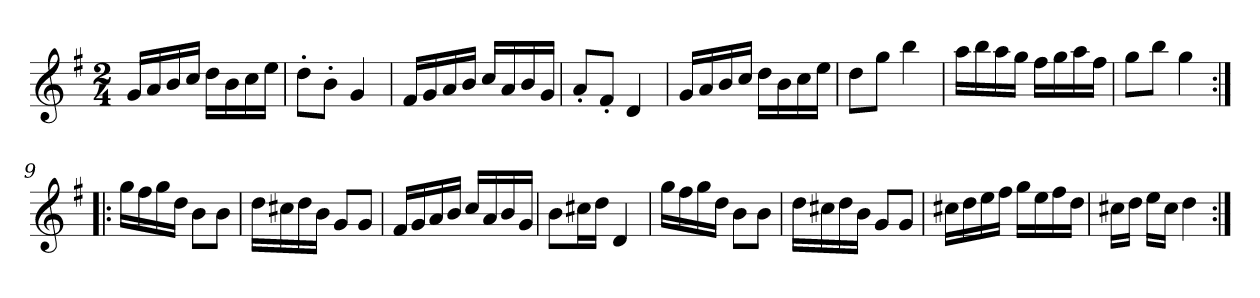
**kern
*part1
*staff1
*clefG2
*k[f#]
*G:
*M2/4
*MM120
=1
16g/LL
16a/
16b/
16cc/JJ
16dd\LL
16b\
16cc\
16ee\JJ
=2
8dd'\L
8b'\J
4g/
=3
16f#/LL
16g/
16a/
16b/JJ
16cc/LL
16a/
16b/
16g/JJ
=4
8a'/L
8f#'/J
4d/
=5
16g/LL
16a/
16b/
16cc/JJ
16dd\LL
16b\
16cc\
16ee\JJ
=6
8dd\L
8gg\J
4bb\
=7
16aa\LL
16bb\
16aa\
16gg\JJ
16ff#\LL
16gg\
16aa\
16ff#\JJ
=8
8gg\L
8bb\J
4gg\
!!LO:LB:g=z
=9:|!|:
16gg\LL
16ff#\
16gg\
16dd\JJ
8b\L
8b\J
=10
16dd\LL
16cc#X\
16dd\
16b\JJ
8g/L
8g/J
=11
16f#/LL
16g/
16a/
16b/JJ
16cc/LL
16a/
16b/
16g/JJ
=12
8b\L
16cc#X\L
16dd\JJ
4d/
=13
16gg\LL
16ff#\
16gg\
16dd\JJ
8b\L
8b\J
=14
16dd\LL
16cc#X\
16dd\
16b\JJ
8g/L
8g/J
=15
16cc#X\LL
16dd\
16ee\
16ff#\JJ
16gg\LL
16ee\
16ff#\
16dd\JJ
!!LO:LB:g=z
=16
16cc#X\LL
16dd\JJ
16ee\LL
16cc#\JJ
4dd\
=:|!
*-
